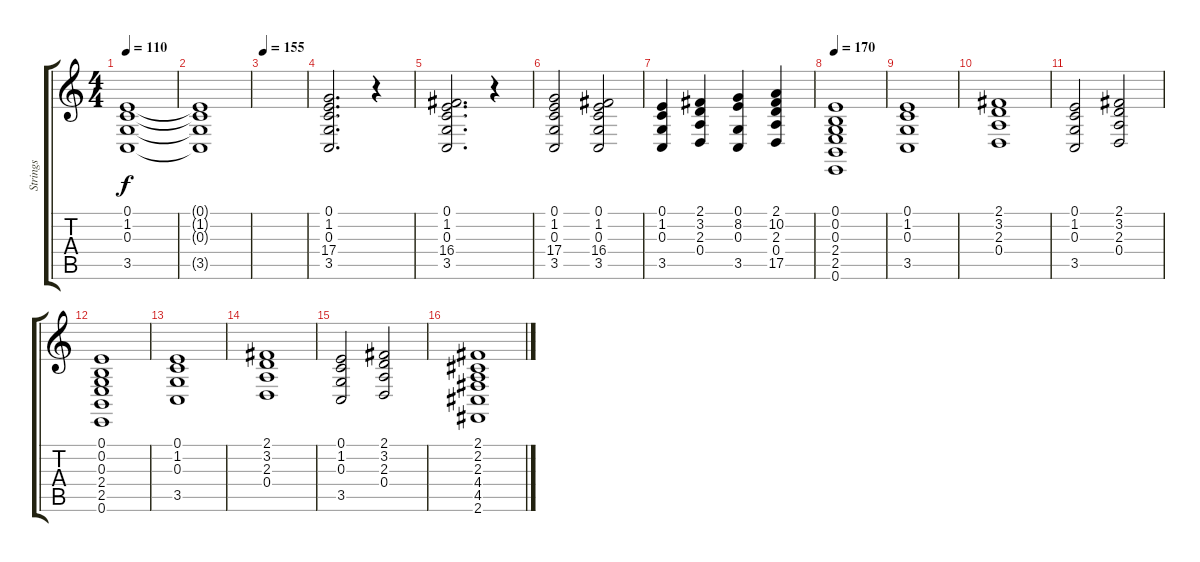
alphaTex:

\track ("Strings" "Strings") {instrument stringensemble1}
\staff {score tabs}
\tuning (E4 B3 G3 D3 A2 E2) {hide}
\ts (4 4)
\tempo 110
\clef g2
\ks c
(0.1{t} 1.2{t} 0.3{t} 3.5{t}).1{dy f} |
(0.1{t} 1.2{t} 0.3{t} 3.5{t}).1 |
\tempo 155
|
(0.1 1.2 0.3 17.4 3.5).2{d volume 13} r.4 |
(0.1 1.2 0.3 16.4 3.5).2{d} r.4 |
(0.1 1.2 0.3 17.4 3.5).2 (0.1 1.2 0.3 16.4 3.5).2 |
(0.1 1.2 0.3 3.5).4 (2.1 3.2 2.3 0.4).4 (0.1 8.2 0.3 3.5).4 (2.1 10.2 2.3 0.4 17.5).4 |
\tempo 170
(0.1 0.2 0.3 2.4 2.5 0.6).1{volume 10} |
(0.1 1.2 0.3 3.5).1 |
(2.1 3.2 2.3 0.4).1 |
(0.1 1.2 0.3 3.5).2 (2.1 3.2 2.3 0.4).2 |
(0.1 0.2 0.3 2.4 2.5 0.6).1 |
(0.1 1.2 0.3 3.5).1 |
(2.1 3.2 2.3 0.4).1 |
(0.1 1.2 0.3 3.5).2 (2.1 3.2 2.3 0.4).2 |
(2.1 2.2 2.3 4.4 4.5 2.6).1
